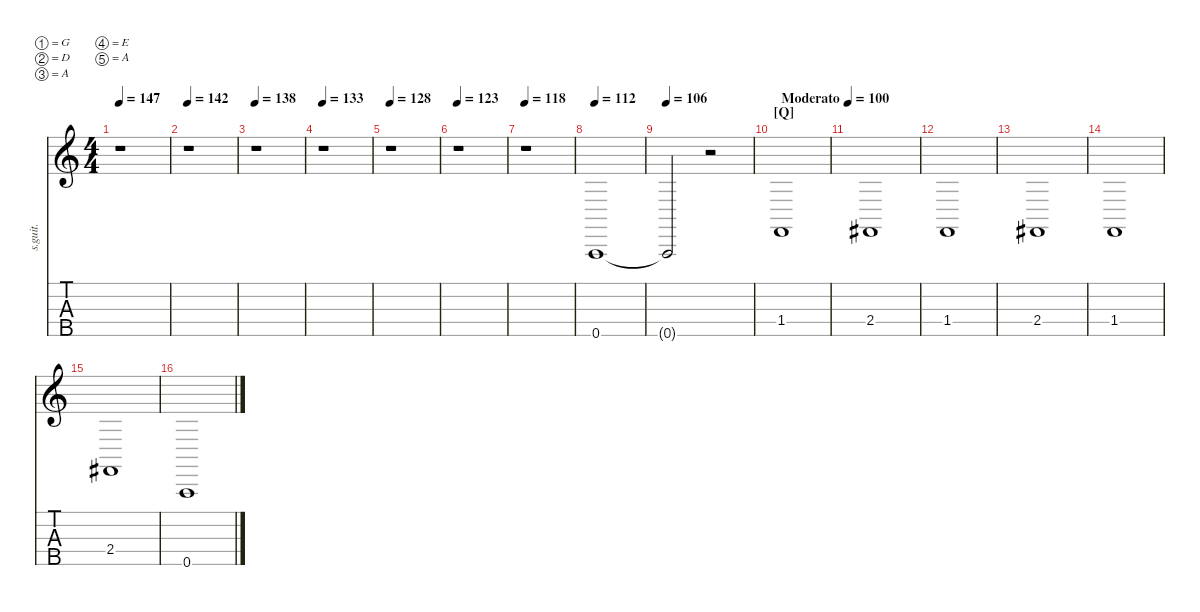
\defaultSystemsLayout 4
\hideDynamics
\bracketExtendMode nobrackets
\track ("" "s.guit.") {instrument electricbassfinger}
\staff {score tabs}
\tuning (G2 D2 A1 E1 A0)
\ts (4 4)
\tempo 147
\clef g2
\ks c
r.1{dy ff} |
\tempo 142
r.1 |
\tempo 138
r.1 |
\tempo 133
r.1 |
\tempo 128
r.1 |
\tempo 123
r.1 |
\tempo 118
r.1 |
\tempo 112
0.5.1 |
\tempo 106
0.5{t}.2 r.2 |
\section ("Q" "")
\tempo (100 "Moderato")
1.4.1 |
2.4{acc #}.1 |
1.4.1 |
2.4{acc #}.1 |
1.4.1 |
2.4{acc #}.1 |
0.5.1
